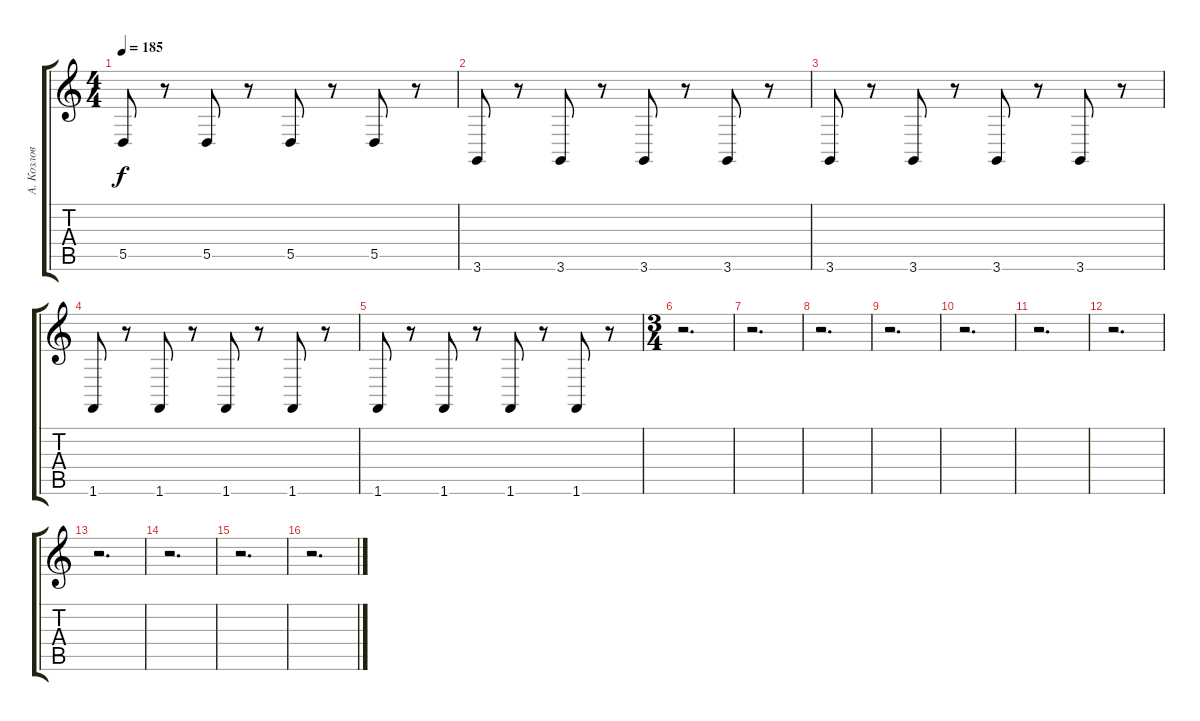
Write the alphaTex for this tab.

\track ("А. Козлов" "А. Козлов") {instrument clavinet}
\staff {score tabs}
\tuning (E4 B3 G3 D3 A2 E2) {hide}
\ts (4 4)
\tempo 185
\clef g2
\ks c
5.5.8{dy f} r.8 5.5.8 r.8 5.5.8 r.8 5.5.8 r.8 |
3.6.8 r.8 3.6.8 r.8 3.6.8 r.8 3.6.8 r.8 |
3.6.8 r.8 3.6.8 r.8 3.6.8 r.8 3.6.8 r.8 |
1.6.8 r.8 1.6.8 r.8 1.6.8 r.8 1.6.8 r.8 |
1.6.8 r.8 1.6.8 r.8 1.6.8 r.8 1.6.8 r.8 |
\ts (3 4)
r.2{d} |
r.2{d} |
r.2{d} |
r.2{d} |
r.2{d} |
r.2{d} |
r.2{d} |
r.2{d} |
r.2{d} |
r.2{d} |
r.2{d}
